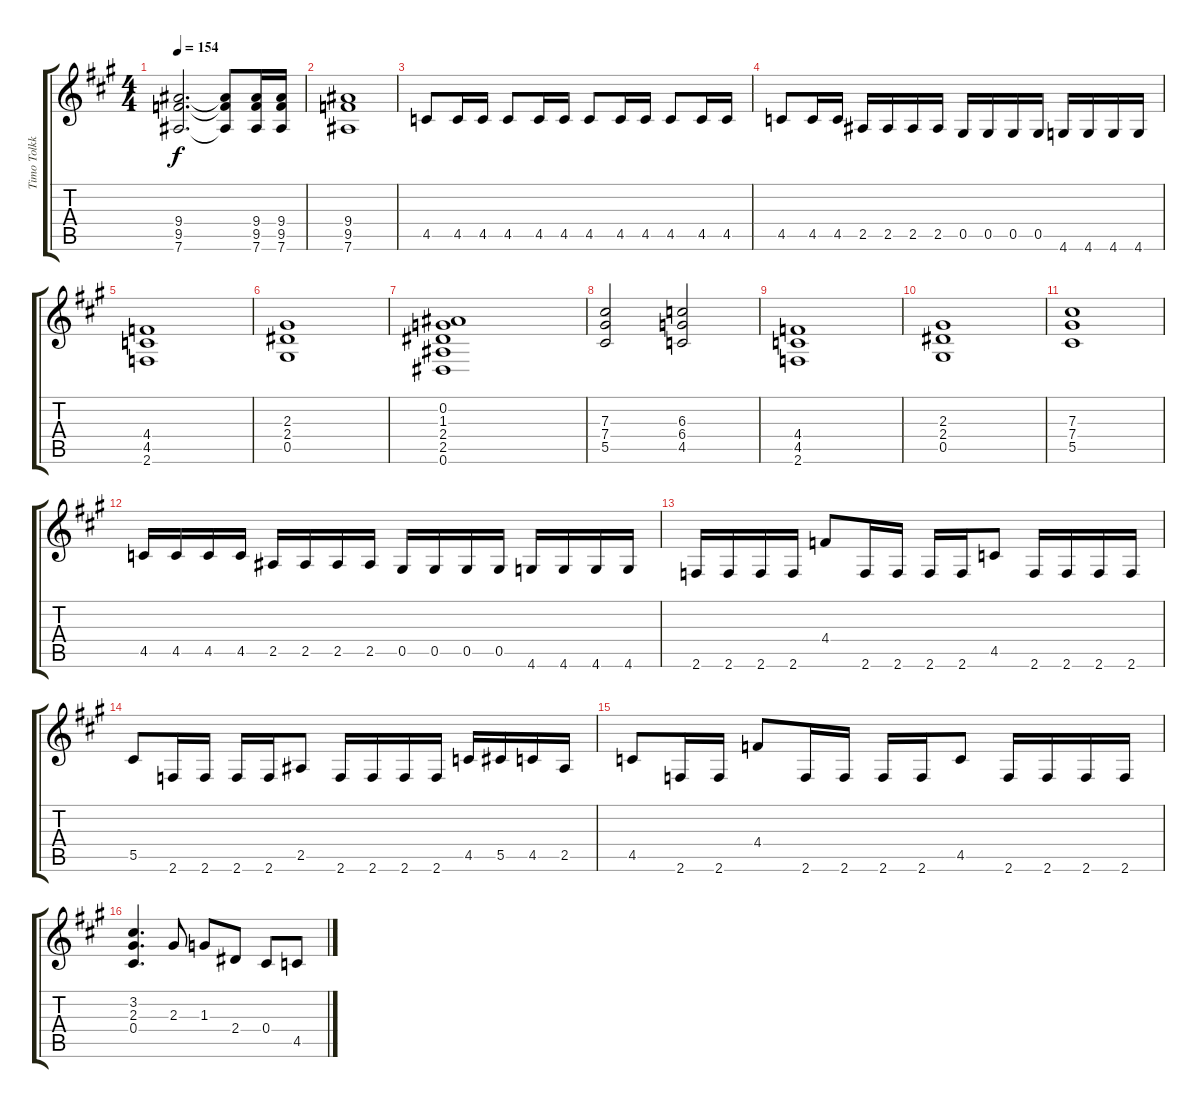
\track ("Timo Tolkki I" "Timo Tolkk") {instrument distortionguitar}
\staff {score tabs}
\tuning (Eb4 Bb3 Gb3 Db3 Ab2 Eb2) {hide}
\ts (4 4)
\tempo 154
\clef g2
\ks a
(9.4 9.5 7.6).2{d dy f} (9.4{t} 9.5{t} 7.6{t}).8 (9.4 9.5 7.6).16 (9.4 9.5 7.6).16 |
(9.4 9.5 7.6).1 |
4.5.8 4.5.16 4.5.16 4.5.8 4.5.16 4.5.16 4.5.8 4.5.16 4.5.16 4.5.8 4.5.16 4.5.16 |
4.5.8 4.5.16 4.5.16 2.5.16 2.5.16 2.5.16 2.5.16 0.5.16 0.5.16 0.5.16 0.5.16 4.6.16 4.6.16 4.6.16 4.6.16 |
(4.4 4.5 2.6).1 |
(2.3 2.4 0.5).1 |
(0.2 1.3 2.4 2.5 0.6).1 |
(7.3 7.4 5.5).2 (6.3 6.4 4.5).2 |
(4.4 4.5 2.6).1 |
(2.3 2.4 0.5).1 |
(7.3 7.4 5.5).1 |
4.5.16 4.5.16 4.5.16 4.5.16 2.5.16 2.5.16 2.5.16 2.5.16 0.5.16 0.5.16 0.5.16 0.5.16 4.6.16 4.6.16 4.6.16 4.6.16 |
2.6.16 2.6.16 2.6.16 2.6.16 4.4.8 2.6.16 2.6.16 2.6.16 2.6.16 4.5.8 2.6.16 2.6.16 2.6.16 2.6.16 |
5.5.8 2.6.16 2.6.16 2.6.16 2.6.16 2.5.8 2.6.16 2.6.16 2.6.16 2.6.16 4.5.16 5.5.16 4.5.16 2.5.16 |
4.5.8 2.6.16 2.6.16 4.4.8 2.6.16 2.6.16 2.6.16 2.6.16 4.5.8 2.6.16 2.6.16 2.6.16 2.6.16 |
(3.2 2.3 0.4).4{d} 2.3.8 1.3.8 2.4.8 0.4.8 4.5.8
